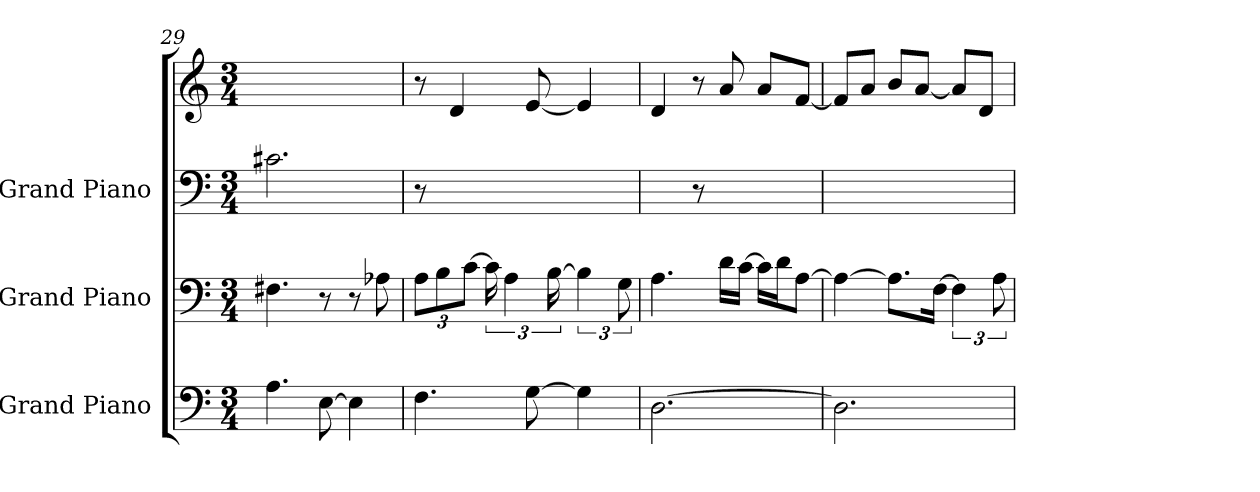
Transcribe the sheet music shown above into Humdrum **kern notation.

**kern	**kern	**kern	**kern
*part3	*part2	*part1	*part1
*staff4	*staff3	*staff2	*staff1
*I"Grand Piano	*I"Grand Piano	*I"Grand Piano	*
*clefF4	*clefF4	*clefF4	*clefG2
*k[]	*k[]	*k[]	*k[]
*C:	*C:	*C:	*C:
*M3/4	*M3/4	*M3/4	*M3/4
=29	=29	=29	=29
4.A	4.F#X	2.c#X	2.ryy
[8E	8r	.	.
4E]	8r	.	.
.	8A-X	.	.
=30	=30	=30	=30
4.F	12AL	8r	8r
.	12B	.	.
.	.	2ryy	4d
.	[12cJ	.	.
.	24c]	.	.
.	6A	.	.
[8G	.	.	[8e
.	[24B	.	.
4G]	6B]	.	4e]
.	.	8ryy	.
.	12G	.	.
=31	=31	=31	=31
[2.D	4.A	4ryy	4d
.	.	8r	8r
.	16dLL	4.ryy	8a
.	[16cJJ	.	.
.	16cLL]	.	8aL
.	16dJ	.	.
.	[8AJ	.	[8fJ
=32	=32	=32	=32
2.D]	4A_	2.ryy	8fL]
.	.	.	8aJ
.	8.AL]	.	8bL
.	.	.	[8aJ
.	[16FJk	.	.
.	6F]	.	8aL]
.	.	.	8dJ
.	12A	.	.
=	=	=	=
*-	*-	*-	*-
